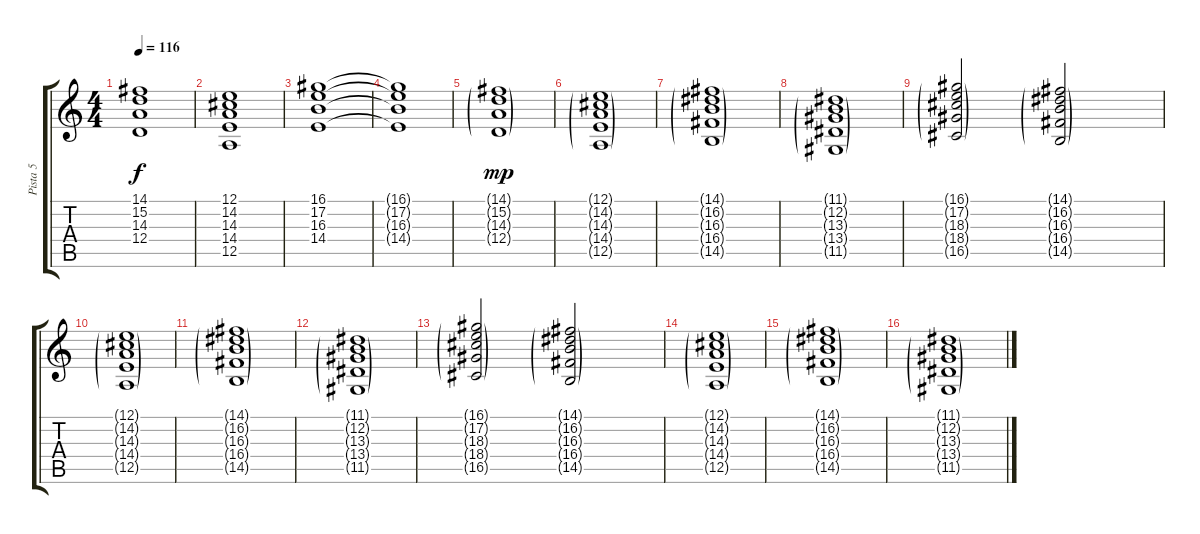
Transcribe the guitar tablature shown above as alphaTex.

\track ("Pista 5" "Pista 5") {instrument drawbarorgan}
\staff {score tabs}
\tuning (E4 B3 G3 D3 A2 E2) {hide}
\ts (4 4)
\tempo 116
\clef g2
\ks c
(14.1 15.2 14.3 12.4).1{dy f} |
(12.1 14.2 14.3 14.4 12.5).1 |
(16.1 17.2 16.3 14.4).1 |
(16.1{t} 17.2{t} 16.3{t} 14.4{t}).1 |
(14.1{g} 15.2{g} 14.3{g} 12.4{g}).1{dy mp} |
(12.1{g} 14.2{g} 14.3{g} 14.4{g} 12.5{g}).1 |
(14.1{g} 16.2{g} 16.3{g} 16.4{g} 14.5{g}).1 |
(11.1{g} 12.2{g} 13.3{g} 13.4{g} 11.5{g}).1 |
(16.1{g} 17.2{g} 18.3{g} 18.4{g} 16.5{g}).2 (14.1{g} 16.2{g} 16.3{g} 16.4{g} 14.5{g}).2 |
(12.1{g} 14.2{g} 14.3{g} 14.4{g} 12.5{g}).1 |
(14.1{g} 16.2{g} 16.3{g} 16.4{g} 14.5{g}).1 |
(11.1{g} 12.2{g} 13.3{g} 13.4{g} 11.5{g}).1 |
(16.1{g} 17.2{g} 18.3{g} 18.4{g} 16.5{g}).2 (14.1{g} 16.2{g} 16.3{g} 16.4{g} 14.5{g}).2 |
(12.1{g} 14.2{g} 14.3{g} 14.4{g} 12.5{g}).1 |
(14.1{g} 16.2{g} 16.3{g} 16.4{g} 14.5{g}).1 |
(11.1{g} 12.2{g} 13.3{g} 13.4{g} 11.5{g}).1
